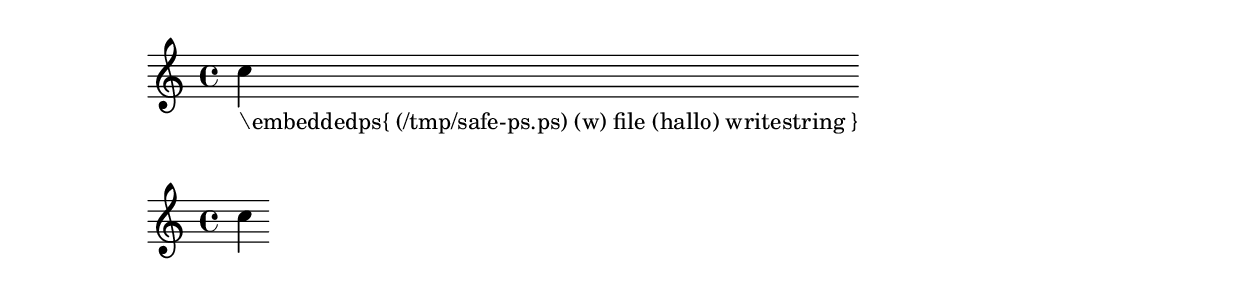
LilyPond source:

\version "2.4.0"

\header{
    
    texidoc = "This should not survive lilypond --safe-mode"
    
}

\version "2.4.0"

\header{
    texidoc = "This should not survive lilypond --safe-mode
    --no-pdf --png run, and certainly not write /tmp/safe-ps.ps"
}

\score{
     c''-"\\embeddedps{ (/tmp/safe-ps.ps) (w) file (hallo) writestring }"
}


\score{
     c''
}